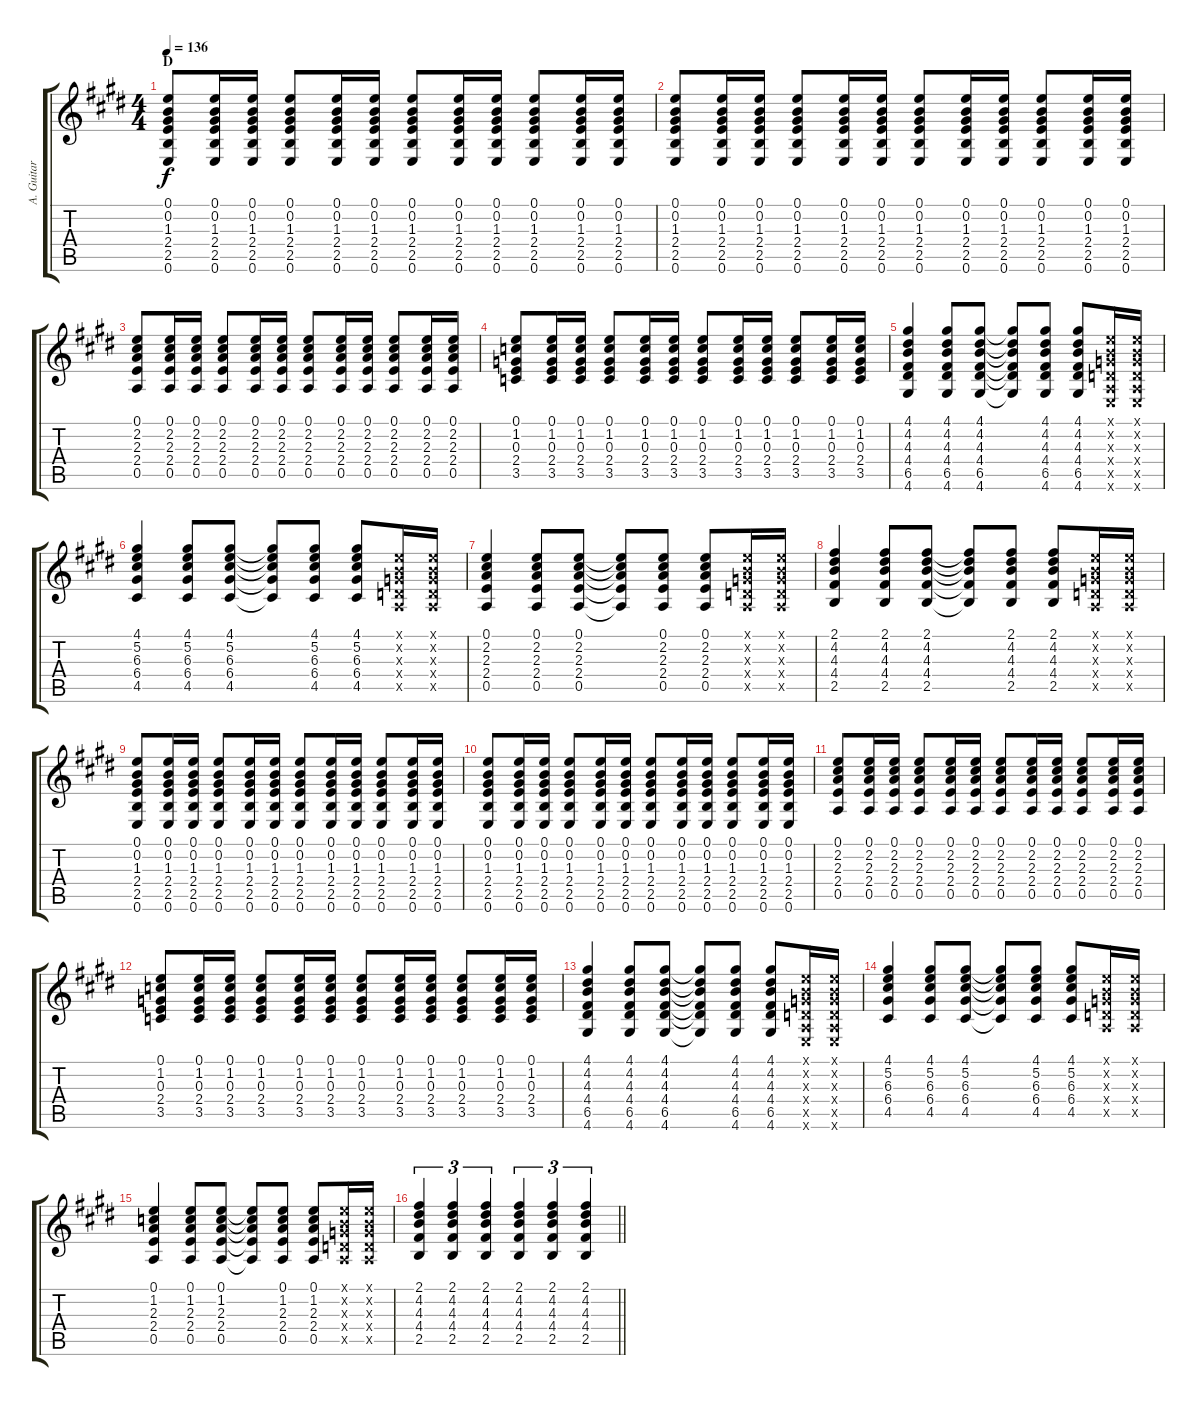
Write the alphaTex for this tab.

\track ("A. Guitar" "A. Guitar") {instrument acousticguitarsteel}
\staff {score tabs}
\tuning (E4 B3 G3 D3 A2 E2) {hide}
\ts (4 4)
\section ("" "D")
\tempo 136
\clef g2
\ks e
(0.1 0.2 1.3 2.4 2.5 0.6).8{dy f} (0.1 0.2 1.3 2.4 2.5 0.6).16 (0.1 0.2 1.3 2.4 2.5 0.6).16 (0.1 0.2 1.3 2.4 2.5 0.6).8 (0.1 0.2 1.3 2.4 2.5 0.6).16 (0.1 0.2 1.3 2.4 2.5 0.6).16 (0.1 0.2 1.3 2.4 2.5 0.6).8 (0.1 0.2 1.3 2.4 2.5 0.6).16 (0.1 0.2 1.3 2.4 2.5 0.6).16 (0.1 0.2 1.3 2.4 2.5 0.6).8 (0.1 0.2 1.3 2.4 2.5 0.6).16 (0.1 0.2 1.3 2.4 2.5 0.6).16 |
(0.1 0.2 1.3 2.4 2.5 0.6).8 (0.1 0.2 1.3 2.4 2.5 0.6).16 (0.1 0.2 1.3 2.4 2.5 0.6).16 (0.1 0.2 1.3 2.4 2.5 0.6).8 (0.1 0.2 1.3 2.4 2.5 0.6).16 (0.1 0.2 1.3 2.4 2.5 0.6).16 (0.1 0.2 1.3 2.4 2.5 0.6).8 (0.1 0.2 1.3 2.4 2.5 0.6).16 (0.1 0.2 1.3 2.4 2.5 0.6).16 (0.1 0.2 1.3 2.4 2.5 0.6).8 (0.1 0.2 1.3 2.4 2.5 0.6).16 (0.1 0.2 1.3 2.4 2.5 0.6).16 |
(0.1 2.2 2.3 2.4 0.5).8 (0.1 2.2 2.3 2.4 0.5).16 (0.1 2.2 2.3 2.4 0.5).16 (0.1 2.2 2.3 2.4 0.5).8 (0.1 2.2 2.3 2.4 0.5).16 (0.1 2.2 2.3 2.4 0.5).16 (0.1 2.2 2.3 2.4 0.5).8 (0.1 2.2 2.3 2.4 0.5).16 (0.1 2.2 2.3 2.4 0.5).16 (0.1 2.2 2.3 2.4 0.5).8 (0.1 2.2 2.3 2.4 0.5).16 (0.1 2.2 2.3 2.4 0.5).16 |
(0.1 1.2 0.3 2.4 3.5).8 (0.1 1.2 0.3 2.4 3.5).16 (0.1 1.2 0.3 2.4 3.5).16 (0.1 1.2 0.3 2.4 3.5).8 (0.1 1.2 0.3 2.4 3.5).16 (0.1 1.2 0.3 2.4 3.5).16 (0.1 1.2 0.3 2.4 3.5).8 (0.1 1.2 0.3 2.4 3.5).16 (0.1 1.2 0.3 2.4 3.5).16 (0.1 1.2 0.3 2.4 3.5).8 (0.1 1.2 0.3 2.4 3.5).16 (0.1 1.2 0.3 2.4 3.5).16 |
(4.1 4.2 4.3 4.4 6.5 4.6).4 (4.1 4.2 4.3 4.4 6.5 4.6).8 (4.1 4.2 4.3 4.4 6.5 4.6).8 (4.1{t} 4.2{t} 4.3{t} 4.4{t} 6.5{t} 4.6{t}).8 (4.1 4.2 4.3 4.4 6.5 4.6).8 (4.1 4.2 4.3 4.4 6.5 4.6).8 (0.1{x} 0.2{x} 0.3{x} 0.4{x} 0.5{x} 0.6{x}).16 (0.1{x} 0.2{x} 0.3{x} 0.4{x} 0.5{x} 0.6{x}).16 |
(4.1 5.2 6.3 6.4 4.5).4 (4.1 5.2 6.3 6.4 4.5).8 (4.1 5.2 6.3 6.4 4.5).8 (4.1{t} 5.2{t} 6.3{t} 6.4{t} 4.5{t}).8 (4.1 5.2 6.3 6.4 4.5).8 (4.1 5.2 6.3 6.4 4.5).8 (0.1{x} 0.2{x} 0.3{x} 0.4{x} 0.5{x}).16 (0.1{x} 0.2{x} 0.3{x} 0.4{x} 0.5{x}).16 |
(0.1 2.2 2.3 2.4 0.5).4 (0.1 2.2 2.3 2.4 0.5).8 (0.1 2.2 2.3 2.4 0.5).8 (0.1{t} 2.2{t} 2.3{t} 2.4{t} 0.5{t}).8 (0.1 2.2 2.3 2.4 0.5).8 (0.1 2.2 2.3 2.4 0.5).8 (0.1{x} 0.2{x} 0.3{x} 0.4{x} 0.5{x}).16 (0.1{x} 0.2{x} 0.3{x} 0.4{x} 0.5{x}).16 |
(2.1 4.2 4.3 4.4 2.5).4 (2.1 4.2 4.3 4.4 2.5).8 (2.1 4.2 4.3 4.4 2.5).8 (2.1{t} 4.2{t} 4.3{t} 4.4{t} 2.5{t}).8 (2.1 4.2 4.3 4.4 2.5).8 (2.1 4.2 4.3 4.4 2.5).8 (0.1{x} 0.2{x} 0.3{x} 0.4{x} 0.5{x}).16 (0.1{x} 0.2{x} 0.3{x} 0.4{x} 0.5{x}).16 |
(0.1 0.2 1.3 2.4 2.5 0.6).8 (0.1 0.2 1.3 2.4 2.5 0.6).16 (0.1 0.2 1.3 2.4 2.5 0.6).16 (0.1 0.2 1.3 2.4 2.5 0.6).8 (0.1 0.2 1.3 2.4 2.5 0.6).16 (0.1 0.2 1.3 2.4 2.5 0.6).16 (0.1 0.2 1.3 2.4 2.5 0.6).8 (0.1 0.2 1.3 2.4 2.5 0.6).16 (0.1 0.2 1.3 2.4 2.5 0.6).16 (0.1 0.2 1.3 2.4 2.5 0.6).8 (0.1 0.2 1.3 2.4 2.5 0.6).16 (0.1 0.2 1.3 2.4 2.5 0.6).16 |
(0.1 0.2 1.3 2.4 2.5 0.6).8 (0.1 0.2 1.3 2.4 2.5 0.6).16 (0.1 0.2 1.3 2.4 2.5 0.6).16 (0.1 0.2 1.3 2.4 2.5 0.6).8 (0.1 0.2 1.3 2.4 2.5 0.6).16 (0.1 0.2 1.3 2.4 2.5 0.6).16 (0.1 0.2 1.3 2.4 2.5 0.6).8 (0.1 0.2 1.3 2.4 2.5 0.6).16 (0.1 0.2 1.3 2.4 2.5 0.6).16 (0.1 0.2 1.3 2.4 2.5 0.6).8 (0.1 0.2 1.3 2.4 2.5 0.6).16 (0.1 0.2 1.3 2.4 2.5 0.6).16 |
(0.1 2.2 2.3 2.4 0.5).8 (0.1 2.2 2.3 2.4 0.5).16 (0.1 2.2 2.3 2.4 0.5).16 (0.1 2.2 2.3 2.4 0.5).8 (0.1 2.2 2.3 2.4 0.5).16 (0.1 2.2 2.3 2.4 0.5).16 (0.1 2.2 2.3 2.4 0.5).8 (0.1 2.2 2.3 2.4 0.5).16 (0.1 2.2 2.3 2.4 0.5).16 (0.1 2.2 2.3 2.4 0.5).8 (0.1 2.2 2.3 2.4 0.5).16 (0.1 2.2 2.3 2.4 0.5).16 |
(0.1 1.2 0.3 2.4 3.5).8 (0.1 1.2 0.3 2.4 3.5).16 (0.1 1.2 0.3 2.4 3.5).16 (0.1 1.2 0.3 2.4 3.5).8 (0.1 1.2 0.3 2.4 3.5).16 (0.1 1.2 0.3 2.4 3.5).16 (0.1 1.2 0.3 2.4 3.5).8 (0.1 1.2 0.3 2.4 3.5).16 (0.1 1.2 0.3 2.4 3.5).16 (0.1 1.2 0.3 2.4 3.5).8 (0.1 1.2 0.3 2.4 3.5).16 (0.1 1.2 0.3 2.4 3.5).16 |
(4.1 4.2 4.3 4.4 6.5 4.6).4 (4.1 4.2 4.3 4.4 6.5 4.6).8 (4.1 4.2 4.3 4.4 6.5 4.6).8 (4.1{t} 4.2{t} 4.3{t} 4.4{t} 6.5{t} 4.6{t}).8 (4.1 4.2 4.3 4.4 6.5 4.6).8 (4.1 4.2 4.3 4.4 6.5 4.6).8 (0.1{x} 0.2{x} 0.3{x} 0.4{x} 0.5{x} 0.6{x}).16 (0.1{x} 0.2{x} 0.3{x} 0.4{x} 0.5{x} 0.6{x}).16 |
(4.1 5.2 6.3 6.4 4.5).4 (4.1 5.2 6.3 6.4 4.5).8 (4.1 5.2 6.3 6.4 4.5).8 (4.1{t} 5.2{t} 6.3{t} 6.4{t} 4.5{t}).8 (4.1 5.2 6.3 6.4 4.5).8 (4.1 5.2 6.3 6.4 4.5).8 (0.1{x} 0.2{x} 0.3{x} 0.4{x} 0.5{x}).16 (0.1{x} 0.2{x} 0.3{x} 0.4{x} 0.5{x}).16 |
(0.1 1.2 2.3 2.4 0.5).4 (0.1 1.2 2.3 2.4 0.5).8 (0.1 1.2 2.3 2.4 0.5).8 (0.1{t} 1.2{t} 2.3{t} 2.4{t} 0.5{t}).8 (0.1 1.2 2.3 2.4 0.5).8 (0.1 1.2 2.3 2.4 0.5).8 (0.1{x} 0.2{x} 0.3{x} 0.4{x} 0.5{x}).16 (0.1{x} 0.2{x} 0.3{x} 0.4{x} 0.5{x}).16 |
\barLineRight lightlight
(2.1 4.2 4.3 4.4 2.5).4{tu (3 2)} (2.1 4.2 4.3 4.4 2.5).4{tu (3 2)} (2.1 4.2 4.3 4.4 2.5).4{tu (3 2)} (2.1 4.2 4.3 4.4 2.5).4{tu (3 2)} (2.1 4.2 4.3 4.4 2.5).4{tu (3 2)} (2.1 4.2 4.3 4.4 2.5).4{tu (3 2)}
